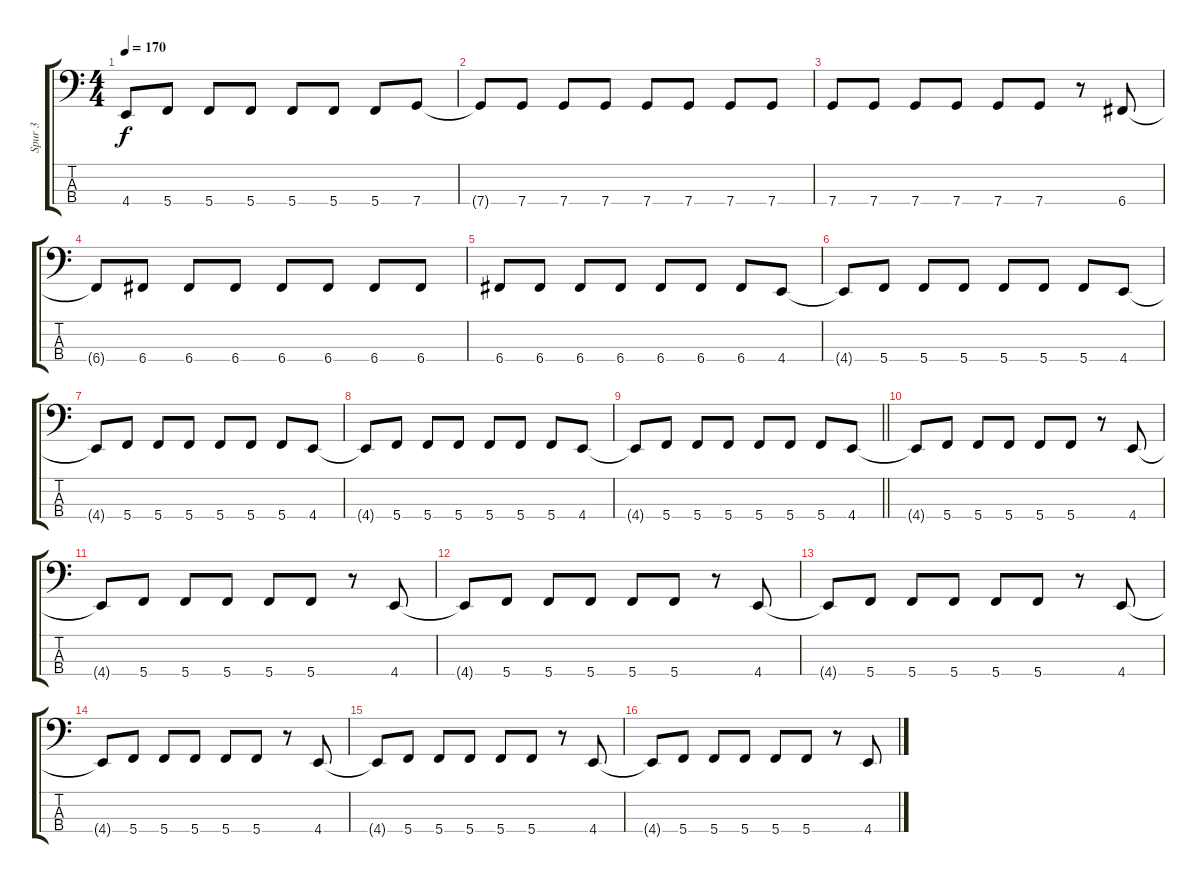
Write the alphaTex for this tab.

\track ("Spur 3" "Spur 3") {instrument electricbasspick}
\staff {score tabs}
\tuning (Eb2 Bb1 F1 C1) {hide}
\ts (4 4)
\tempo 170
\clef f4
\ks c
4.4{t}.8{dy f} 5.4.8 5.4.8 5.4.8 5.4.8 5.4.8 5.4.8 7.4.8 |
7.4{t}.8 7.4.8 7.4.8 7.4.8 7.4.8 7.4.8 7.4.8 7.4.8 |
7.4.8 7.4.8 7.4.8 7.4.8 7.4.8 7.4.8 r.8 6.4.8 |
6.4{t}.8 6.4.8 6.4.8 6.4.8 6.4.8 6.4.8 6.4.8 6.4.8 |
6.4.8 6.4.8 6.4.8 6.4.8 6.4.8 6.4.8 6.4.8 4.4.8 |
4.4{t}.8 5.4.8 5.4.8 5.4.8 5.4.8 5.4.8 5.4.8 4.4.8 |
4.4{t}.8 5.4.8 5.4.8 5.4.8 5.4.8 5.4.8 5.4.8 4.4.8 |
4.4{t}.8 5.4.8 5.4.8 5.4.8 5.4.8 5.4.8 5.4.8 4.4.8 |
\barLineRight lightlight
4.4{t}.8 5.4.8 5.4.8 5.4.8 5.4.8 5.4.8 5.4.8 4.4.8 |
4.4{t}.8 5.4.8 5.4.8 5.4.8 5.4.8 5.4.8 r.8 4.4.8 |
4.4{t}.8 5.4.8 5.4.8 5.4.8 5.4.8 5.4.8 r.8 4.4.8 |
4.4{t}.8 5.4.8 5.4.8 5.4.8 5.4.8 5.4.8 r.8 4.4.8 |
4.4{t}.8 5.4.8 5.4.8 5.4.8 5.4.8 5.4.8 r.8 4.4.8 |
4.4{t}.8 5.4.8 5.4.8 5.4.8 5.4.8 5.4.8 r.8 4.4.8 |
4.4{t}.8 5.4.8 5.4.8 5.4.8 5.4.8 5.4.8 r.8 4.4.8 |
4.4{t}.8 5.4.8 5.4.8 5.4.8 5.4.8 5.4.8 r.8 4.4.8
